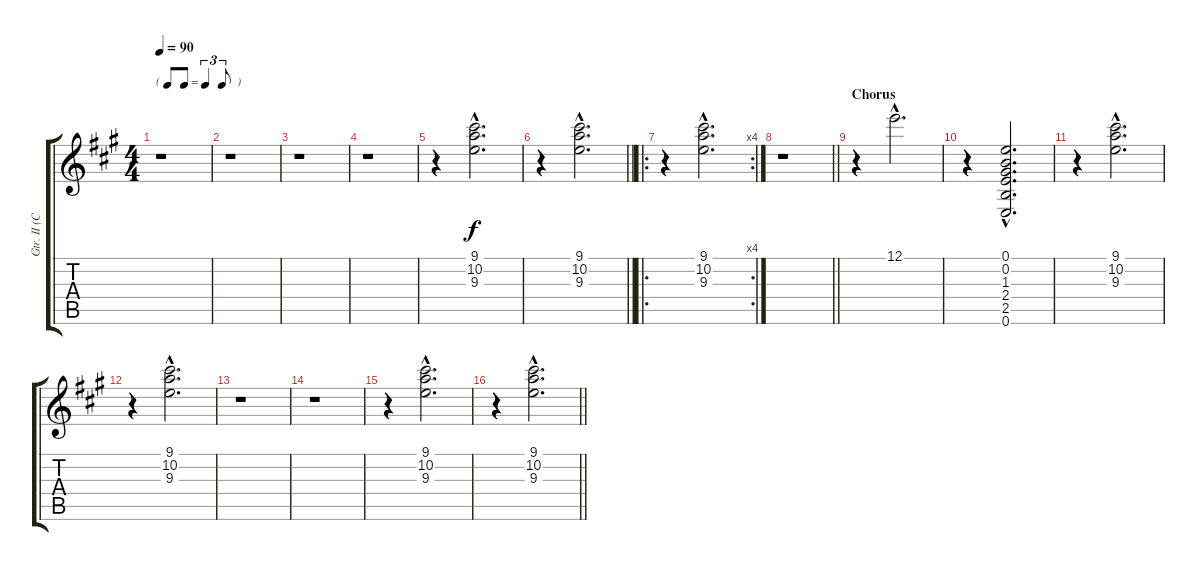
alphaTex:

\track ("Gtr. II (Clean)" "Gtr. II (C") {instrument electricguitarclean}
\staff {score tabs}
\tuning (E4 B3 G3 D3 A2 E2) {hide}
\ts (4 4)
\tf triplet8th
\tempo 90
\clef g2
\ks a
r.1{dy f instrument electricguitarclean} |
r.1 |
r.1 |
r.1 |
r.4 (9.1{hac} 10.2{hac} 9.3{hac}).2{d} |
\barLineRight lightlight
r.4 (9.1{hac} 10.2{hac} 9.3{hac}).2{d} |
\ro
\rc 4
r.4 (9.1{hac} 10.2{hac} 9.3{hac}).2{d} |
\barLineRight lightlight
r.1 |
\section ("" "Chorus")
r.4 12.1{hac}.2{d} |
r.4 (0.1{hac} 0.2{hac} 1.3{hac} 2.4{hac} 2.5{hac} 0.6{hac}).2{d} |
r.4 (9.1{hac} 10.2{hac} 9.3{hac}).2{d} |
r.4 (9.1{hac} 10.2{hac} 9.3{hac}).2{d} |
r.1 |
r.1 |
r.4 (9.1{hac} 10.2{hac} 9.3{hac}).2{d} |
\barLineRight lightlight
r.4 (9.1{hac} 10.2{hac} 9.3{hac}).2{d}
